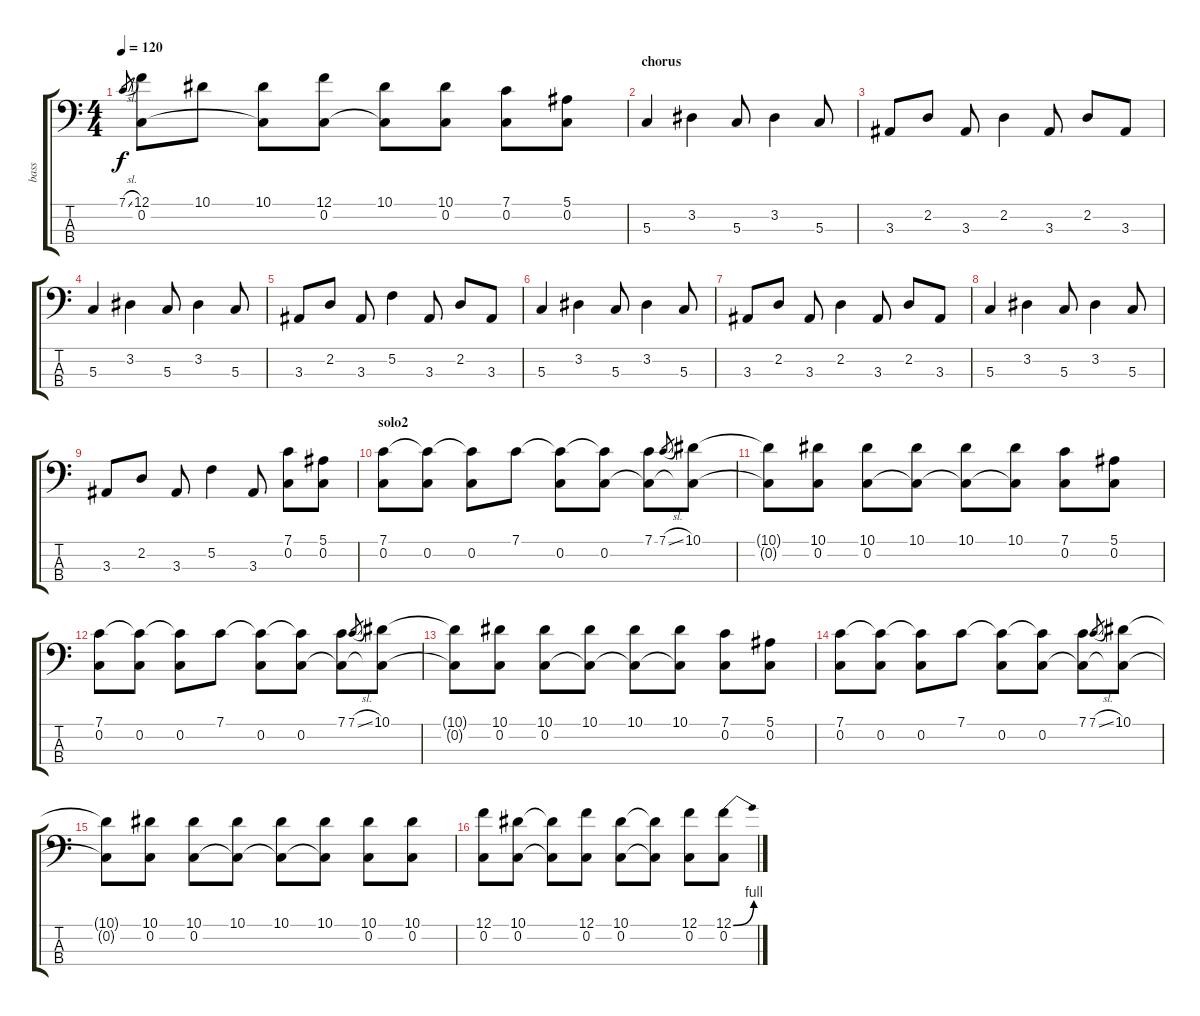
\track ("bass" "bass") {instrument electricbassfinger}
\staff {score tabs}
\tuning (F2 C2 G1 D1) {hide}
\ts (4 4)
\tempo 120
\clef f4
\ks c
7.1{sl}.8{gr dy f} (12.1 0.2).8 10.1.8 (10.1 0.2{t}).8 (12.1 0.2).8 (10.1 0.2{t}).8 (10.1 0.2).8 (7.1 0.2).8 (5.1 0.2).8 |
\section ("" "chorus")
5.3.4 3.2.4 5.3.8 3.2.4 5.3.8 |
3.3.8 2.2.8 3.3.8 2.2.4 3.3.8 2.2.8 3.3.8 |
5.3.4 3.2.4 5.3.8 3.2.4 5.3.8 |
3.3.8 2.2.8 3.3.8 5.2.4 3.3.8 2.2.8 3.3.8 |
5.3.4 3.2.4 5.3.8 3.2.4 5.3.8 |
3.3.8 2.2.8 3.3.8 2.2.4 3.3.8 2.2.8 3.3.8 |
5.3.4 3.2.4 5.3.8 3.2.4 5.3.8 |
3.3.8 2.2.8 3.3.8 5.2.4 3.3.8 (7.1 0.2).8 (5.1 0.2).8 |
\section ("" "solo2")
(7.1 0.2).8 (7.1{t} 0.2).8 (7.1{t} 0.2).8 7.1.8 (7.1{t} 0.2).8 (7.1{t} 0.2).8 (7.1 0.2{t}).8 7.1{sl}.8{gr} (10.1 0.2{t}).8 |
(10.1{t} 0.2{t}).8 (10.1 0.2).8 (10.1 0.2).8 (10.1 0.2{t}).8 (10.1 0.2{t}).8 (10.1 0.2{t}).8 (7.1 0.2).8 (5.1 0.2).8 |
(7.1 0.2).8 (7.1{t} 0.2).8 (7.1{t} 0.2).8 7.1.8 (7.1{t} 0.2).8 (7.1{t} 0.2).8 (7.1 0.2{t}).8 7.1{sl}.8{gr} (10.1 0.2{t}).8 |
(10.1{t} 0.2{t}).8 (10.1 0.2).8 (10.1 0.2).8 (10.1 0.2{t}).8 (10.1 0.2{t}).8 (10.1 0.2{t}).8 (7.1 0.2).8 (5.1 0.2).8 |
(7.1 0.2).8 (7.1{t} 0.2).8 (7.1{t} 0.2).8 7.1.8 (7.1{t} 0.2).8 (7.1{t} 0.2).8 (7.1 0.2{t}).8 7.1{sl}.8{gr} (10.1 0.2{t}).8 |
(10.1{t} 0.2{t}).8 (10.1 0.2).8 (10.1 0.2).8 (10.1 0.2{t}).8 (10.1 0.2{t}).8 (10.1 0.2{t}).8 (10.1 0.2).8 (10.1 0.2).8 |
(12.1 0.2).8 (10.1 0.2).8 (10.1{t} 0.2{t}).8 (12.1 0.2).8 (10.1 0.2).8 (10.1{t} 0.2{t}).8 (12.1 0.2).8 (12.1{be (bend 0 0 60 4)} 0.2).8
